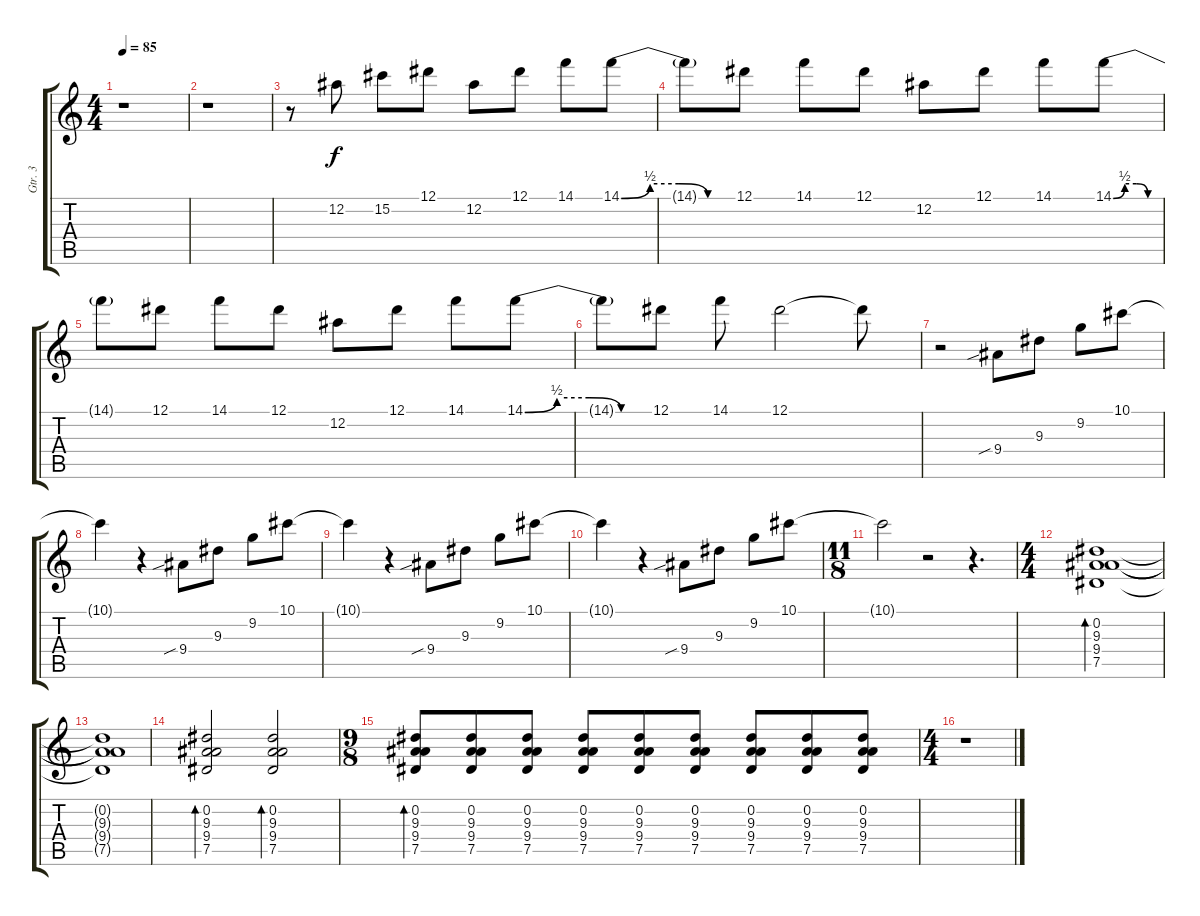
\track ("Gtr. 3" "Gtr. 3") {instrument acousticguitarsteel}
\staff {score tabs}
\tuning (Eb4 Bb3 Gb3 Db3 Ab2 Eb2) {hide}
\ts (4 4)
\tempo 85
\clef g2
\ks c
r.1{dy f} |
r.1 |
r.8{volume 9 balance 5 instrument distortionguitar} 12.2.8 15.2.8 12.1.8 12.2.8 12.1.8 14.1.8 14.1{be (custom 0 0 15 2 30 2 45 0 60 0)}.8 |
14.1{t}.8 12.1.8 14.1.8 12.1.8 12.2.8 12.1.8 14.1.8 14.1{be (custom 0 0 15 2 30 2 45 0 60 0)}.8 |
14.1{t}.8 12.1.8 14.1.8 12.1.8 12.2.8 12.1.8 14.1.8 14.1{be (custom 0 0 15 2 30 2 45 0 60 0)}.8 |
14.1{t}.8 12.1.8 14.1.8 12.1.2 12.1{t}.8 |
r.2{volume 13 balance 7 instrument acousticguitarsteel} 9.4{sib}.8 9.3.8 9.2.8 10.1.8 |
10.1{t}.4 r.4 9.4{sib}.8 9.3.8 9.2.8 10.1.8 |
10.1{t}.4 r.4 9.4{sib}.8 9.3.8 9.2.8 10.1.8 |
10.1{t}.4 r.4 9.4{sib}.8 9.3.8 9.2.8 10.1.8 |
\ts (11 8)
10.1{t}.2 r.2 r.4{d} |
\ts (4 4)
(0.2 9.3 9.4 7.5).1{bd 240 balance 5} |
(0.2{t} 9.3{t} 9.4{t} 7.5{t}).1 |
(0.2 9.3 9.4 7.5).2{bd 240} (0.2 9.3 9.4 7.5).2{bd 240} |
\ts (9 8)
(0.2 9.3 9.4 7.5).8{bd 120} (0.2 9.3 9.4 7.5).8 (0.2 9.3 9.4 7.5).8 (0.2 9.3 9.4 7.5).8 (0.2 9.3 9.4 7.5).8 (0.2 9.3 9.4 7.5).8 (0.2 9.3 9.4 7.5).8 (0.2 9.3 9.4 7.5).8 (0.2 9.3 9.4 7.5).8 |
\ts (4 4)
r.1
